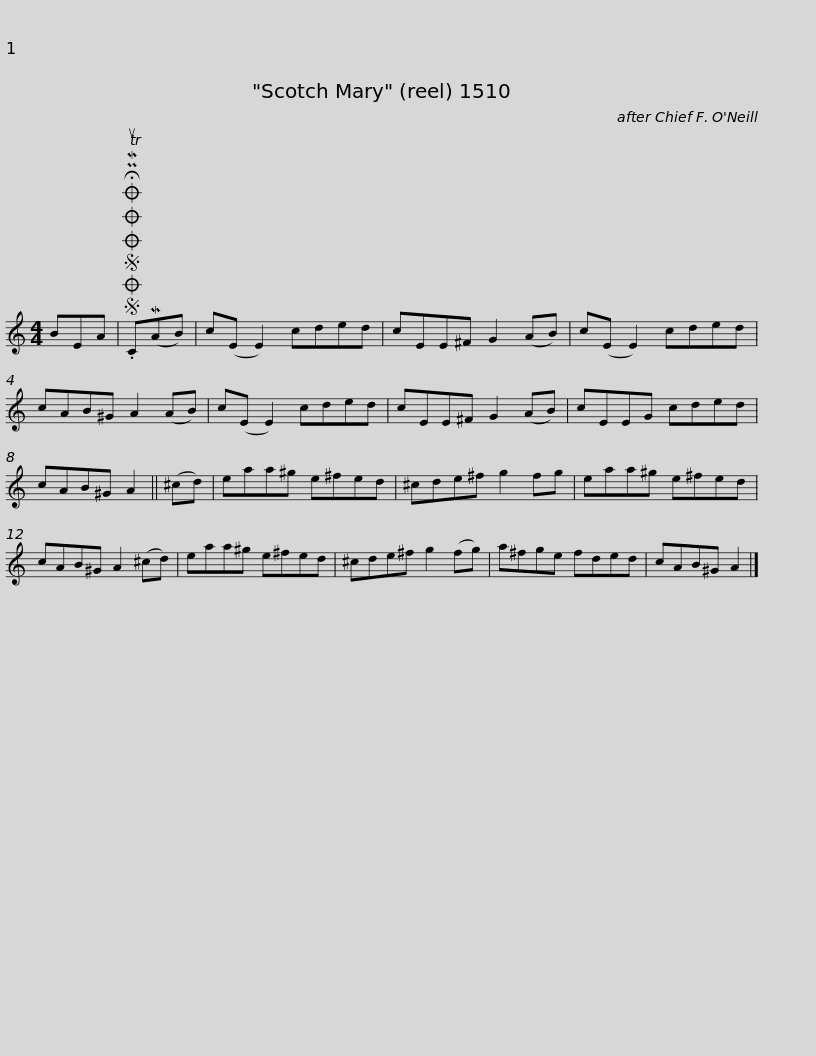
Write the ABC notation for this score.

X:1
L:1/8
M:4/4
I:linebreak $
K:C
V:1 treble
V:1
 BEA |SOSOOO .!fermata!PMTuC(MAB) | c(E E2) cded | cEE^F G2 (AB) | c(E E2) cded | %5
 cAB^G A2 (AB) | c(E E2) cded |$ cEE^F G2 (AB) | cEEG cded | cAB^G A2 || %10
 (^cd) | eaa^g e^fed | ^cde^f g2 fg |$ eaa^g e^fed | cAB^G A2 (^cd) | %15
 eaa^g e^fed | ^cde^f g2 (fg) | a^fge fded |$ cAB^G A2 |] %19
